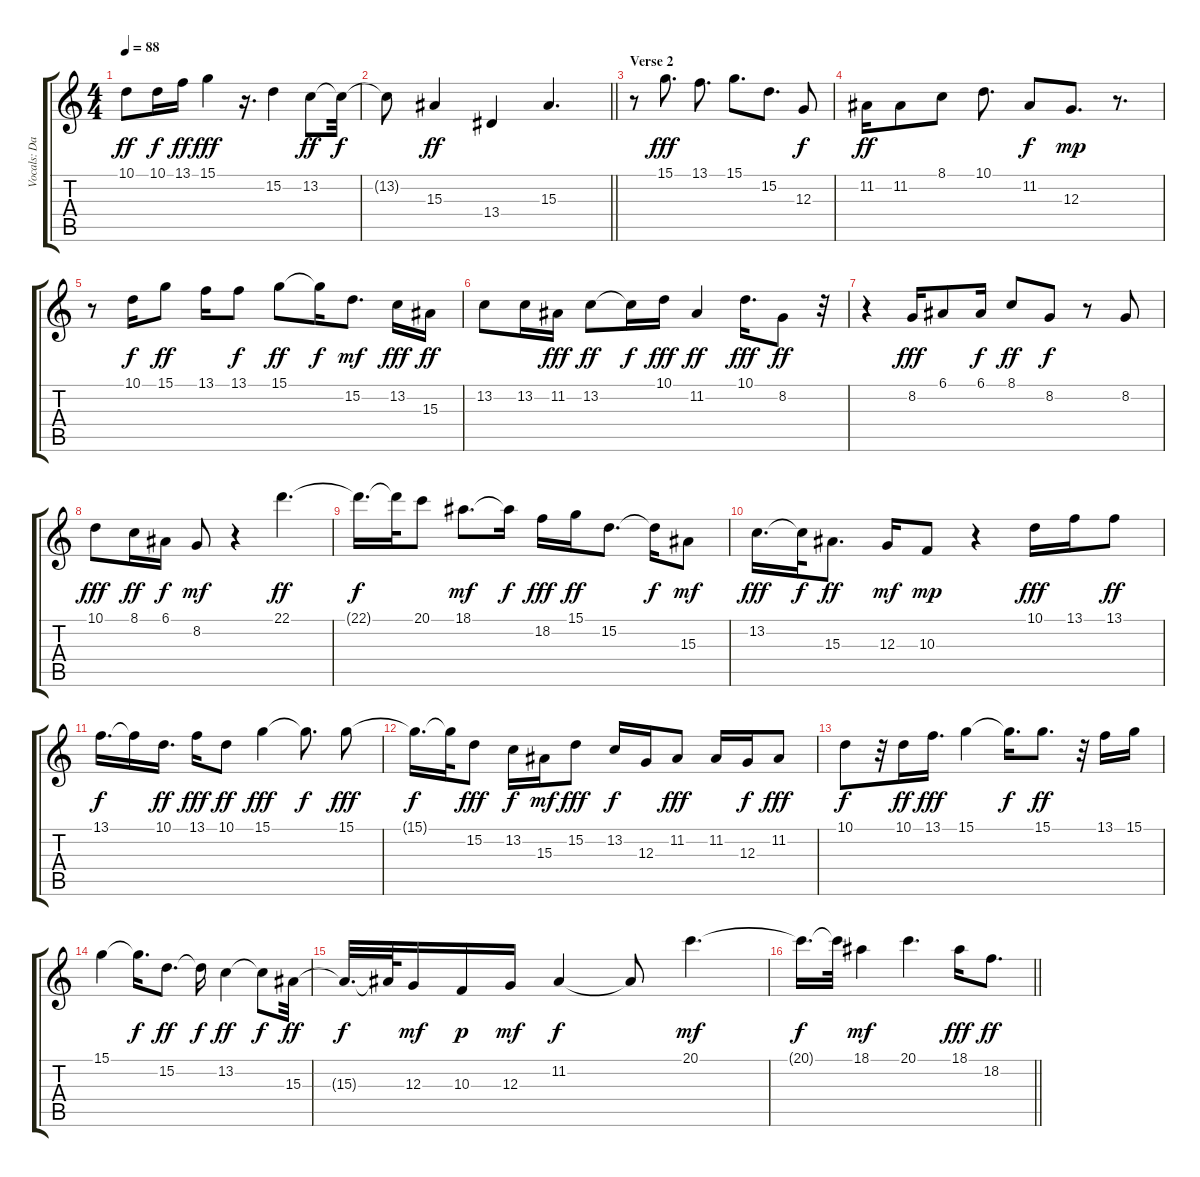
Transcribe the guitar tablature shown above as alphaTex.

\track ("Vocals: David Ruffin" "Vocals: Da") {instrument synthbrass1}
\staff {score tabs}
\tuning (E4 B3 G3 D3 A2 E2) {hide}
\ts (4 4)
\tempo 88
\clef g2
\ks c
10.1.8{dy ff} 10.1.16{dy f} 13.1.16{dy ff} 15.1.4{dy fff} r.16{d} 15.2.4 13.2.8{dy ff} 13.2{t}.32{dy f} |
\barLineRight lightlight
13.2{t}.8 15.3.4{dy ff} 13.4.4 15.3.4{d} |
\section ("" "Verse 2")
r.8 15.1.8{d dy fff} 13.1.8{d} 15.1.8{d} 15.2.8{d} 12.3.8{dy f} |
11.2.16{dy ff} 11.2.8 8.1.8 10.1.8{d} 11.2.8{dy f} 12.3.8{d dy mp} r.8{d} |
r.8 10.1.16{dy f} 15.1.8{dy ff} 13.1.16 13.1.8{dy f} 15.1.8{dy ff} 15.1{t}.16{dy f} 15.2.8{d dy mf} 13.2.16{dy fff} 15.3.16{dy ff} |
13.2.8 13.2.16 11.2.16{dy fff} 13.2.8{dy ff} 13.2{t}.16{dy f} 10.1.16{dy fff} 11.2.4{dy ff} 10.1.16{d dy fff} 8.2.8{dy ff} r.32 |
r.4 8.2.16{dy fff} 6.1.8 6.1.16{dy f} 8.1.8{dy ff} 8.2.8{dy f} r.8 8.2.8 |
10.1.8{dy fff} 8.1.16{dy ff} 6.1.16{dy f} 8.2.8{dy mf} r.4 22.1.4{d dy ff} |
22.1{t}.16{d dy f} 22.1{t}.32 20.1.8 18.1.8{d dy mf} 18.1{t}.16{dy f} 18.2.16{dy fff} 15.1.16{dy ff} 15.2.8{d} 15.2{t}.16{dy f} 15.3.8{dy mf} |
13.2.16{d dy fff} 13.2{t}.32{dy f} 15.3.8{d dy ff} 12.3.16{dy mf} 10.3.8{dy mp} r.4 10.1.16{dy fff} 13.1.16 13.1.8{dy ff} |
13.1.16{d dy f} 13.1{t}.16 10.1.16{d dy ff} 13.1.16{dy fff} 10.1.8{dy ff} 15.1.4{dy fff} 15.1{t}.8{d dy f} 15.1.8{dy fff} |
15.1{t}.16{d dy f} 15.1{t}.32 15.2.8{dy fff} 13.2.16{dy f} 15.3.16{dy mf} 15.2.8{dy fff} 13.2.16{dy f} 12.3.16 11.2.8{dy fff} 11.2.16 12.3.16{dy f} 11.2.8{dy fff} |
10.1.8{dy f} r.32 10.1.16{dy ff} 13.1.16{d dy fff} 15.1.4 15.1{t}.16{d dy f} 15.1.8{d dy ff} r.32 13.1.16 15.1.16 |
15.1.4 15.1{t}.16{d dy f} 15.2.8{d dy ff} 15.2{t}.16{dy f} 13.2.4{dy ff} 13.2{t}.8{dy f} 15.3.32{dy ff} |
15.3{t}.32{d dy f} 15.3{t}.64 12.3.16{dy mf} 10.3.16{dy p} 12.3.16{dy mf} 11.2.4{dy f} 11.2{t}.8 20.1.4{d dy mf} |
\barLineRight lightlight
20.1{t}.16{d dy f} 20.1{t}.32 18.1.4{dy mf} 20.1.4{d} 18.1.16{dy fff} 18.2.8{d dy ff}
